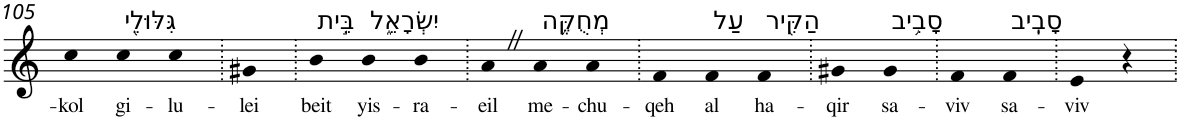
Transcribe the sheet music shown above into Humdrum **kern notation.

**kern	**text
*part1	*part1
*staff1	*staff1
*I"Piano	*
*I'Pno	*
!!LO:PB:g=z
*clefG2	*
*k[]	*
=105	=105
!	!LO:LY:b
4cc	-kol
!LO:TX:a:t=גִּלּוּלֵ֖י	!
!	!LO:LY:b
4cc	gi-
!	!LO:LY:b
4cc	-lu-
=106.	=106.
!	!LO:LY:b
4g#X	-lei
=107.	=107.
!LO:TX:a:t=בֵּ֣ית	!
!	!LO:LY:b
4b	beit
!LO:TX:a:t=יִשְׂרָאֵ֑ל	!
!	!LO:LY:b
4b	yis-
!	!LO:LY:b
4b	-ra-
=108.	=108.
!	!LO:LY:b
4aZ	-eil
!LO:TX:a:t=מְחֻקֶּ֥ה	!
!	!LO:LY:b
4a	me-
!	!LO:LY:b
4a	-chu-
=109.	=109.
!	!LO:LY:b
4f	-qeh
!LO:TX:a:t=עַל	!
!	!LO:LY:b
4f	al
!LO:TX:a:t=הַקִּ֖יר	!
!	!LO:LY:b
4f	ha-
=110.	=110.
!	!LO:LY:b
4g#X	-qir
!LO:TX:a:t=סָבִ֥יב	!
!	!LO:LY:b
4g#	sa-
=111.	=111.
!	!LO:LY:b
4f	-viv
!LO:TX:a:t=סָבִֽיב	!
!	!LO:LY:b
4f	sa-
=112.	=112.
!	!LO:LY:b
4e	-viv
4r	.
=.	=.
*-	*-
